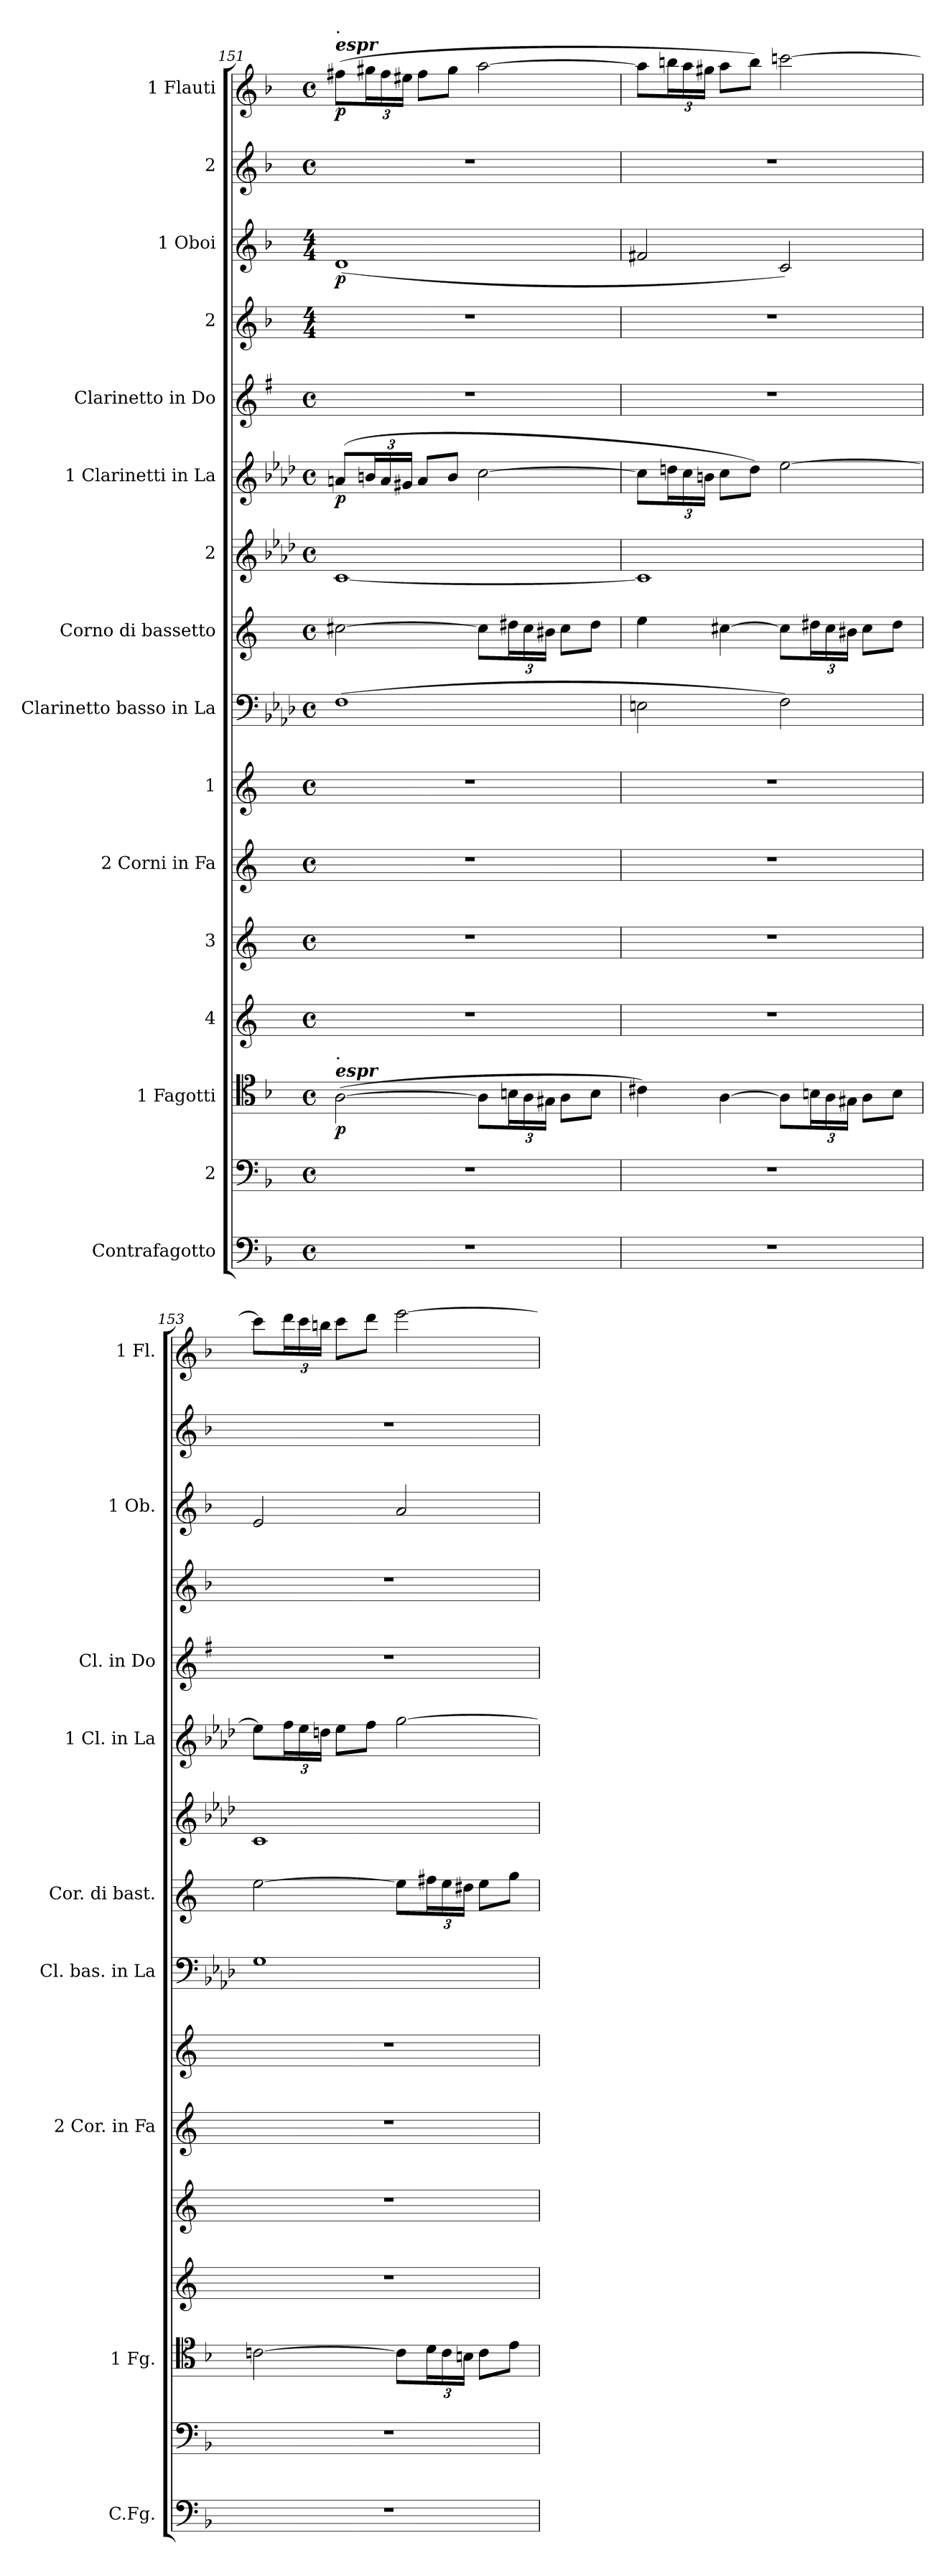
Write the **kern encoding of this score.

**kern	**kern	**kern	**dynam	**kern	**kern	**kern	**kern	**kern	**kern	**kern	**kern	**dynam	**kern	**kern	**kern	**dynam	**kern	**kern	**dynam
*part16	*part15	*part14	*part14	*part13	*part12	*part11	*part10	*part9	*part8	*part7	*part6	*part6	*part5	*part4	*part3	*part3	*part2	*part1	*part1
*staff16	*staff15	*staff14	*staff14	*staff13	*staff12	*staff11	*staff10	*staff9	*staff8	*staff7	*staff6	*staff6	*staff5	*staff4	*staff3	*staff3	*staff2	*staff1	*staff1
*I"Contrafagotto	*I"2	*I"1  Fagotti	*	*I"4	*I"3	*I"2  Corni in Fa	*I"1	*I"Clarinetto basso in La	*I"Corno di bassetto	*I"2	*I"1  Clarinetti in La	*	*I"Clarinetto in Do	*I"2	*I"1  Oboi	*	*I"2	*I"1  Flauti	*
*I'C.Fg.	*	*I'1  Fg.	*	*	*	*I'2  Cor. in Fa	*	*I'Cl. bas. in La	*I'Cor. di bast.	*	*I'1  Cl. in La	*	*I'Cl. in Do	*	*I'1  Ob.	*	*	*I'1  Fl.	*
*clefF4	*clefF4	*clefC4	*	*clefG2	*clefG2	*clefG2	*clefG2	*clefF4	*clefG2	*clefG2	*clefG2	*	*clefG2	*clefG2	*clefG2	*	*clefG2	*clefG2	*
*ITrd7c12	*	*	*	*ITrd4c7	*ITrd4c7	*ITrd4c7	*ITrd4c7	*ITrd2c3	*ITrd4c7	*ITrd2c3	*ITrd2c3	*	*ITrd1c2	*	*	*	*	*	*
*k[b-]	*k[b-]	*k[b-]	*	*k[b-]	*k[b-]	*k[b-]	*k[b-]	*k[b-]	*k[b-]	*k[b-]	*k[b-]	*	*k[b-]	*k[b-]	*k[b-]	*	*k[b-]	*k[b-]	*
*M4/4	*M4/4	*M4/4	*	*M4/4	*M4/4	*M4/4	*M4/4	*M4/4	*M4/4	*M4/4	*M4/4	*	*M4/4	*M4/4	*M4/4	*	*M4/4	*M4/4	*
*met(c)	*met(c)	*met(c)	*	*met(c)	*met(c)	*met(c)	*met(c)	*met(c)	*met(c)	*met(c)	*met(c)	*	*met(c)	*	*	*	*met(c)	*met(c)	*
=151	=151	=151	=151	=151	=151	=151	=151	=151	=151	=151	=151	=151	=151	=151	=151	=151	=151	=151	=151
!	!	!	!	!	!	!	!	!	!	!	!	!	!	!	!	!	!	!LO:TX:a:Bi:t=espr	!
!	!	!	!	!	!	!	!	!	!	!	!	!	!	!	!	!	!	!LO:TX:a:t=.	!
!	!	!LO:TX:a:Bi:t=espr	!	!	!	!	!	!	!	!	!	!	!	!	!	!	!	!	!
!	!	!LO:TX:a:t=.	!	!	!	!	!	!	!	!	!	!	!	!	!	!	!	!	!
!	!	!	!LO:DY:b	!	!	!	!	!	!	!	!	!LO:DY:b	!	!	!	!LO:DY:b	!	!	!LO:DY:b
1r	1r	([2A\	p	1r	1r	1r	1r	(1D	[2f#X\	[1A	(8f#X/L	p	1r	1r	(1d	p	1r	(8ff#X\L	p
*	*	*	*	*	*	*	*	*	*	*	*Xbrackettup	*	*	*	*	*	*	*Xbrackettup	*
.	.	.	.	.	.	.	.	.	.	.	24g#X/L	.	.	.	.	.	.	24gg#X\L	.
.	.	.	.	.	.	.	.	.	.	.	24f#/	.	.	.	.	.	.	24ff#\	.
.	.	.	.	.	.	.	.	.	.	.	24e#X/JJ	.	.	.	.	.	.	24ee#X\JJ	.
.	.	.	.	.	.	.	.	.	.	.	8f#/L	.	.	.	.	.	.	8ff#\L	.
.	.	.	.	.	.	.	.	.	.	.	8g#/J	.	.	.	.	.	.	8gg#\J	.
.	.	8A\L]	.	.	.	.	.	.	8f#\L]	.	[2a\	.	.	.	.	.	.	[2aa\	.
*	*	*Xbrackettup	*	*	*	*	*	*	*Xbrackettup	*	*	*	*	*	*	*	*	*	*
.	.	24Bn\L	.	.	.	.	.	.	24g#X\L	.	.	.	.	.	.	.	.	.	.
.	.	24A\	.	.	.	.	.	.	24f#\	.	.	.	.	.	.	.	.	.	.
.	.	24G#X\JJ	.	.	.	.	.	.	24e#X\JJ	.	.	.	.	.	.	.	.	.	.
.	.	8A\L	.	.	.	.	.	.	8f#\L	.	.	.	.	.	.	.	.	.	.
.	.	8B\J	.	.	.	.	.	.	8g#\J	.	.	.	.	.	.	.	.	.	.
=152	=152	=152	=152	=152	=152	=152	=152	=152	=152	=152	=152	=152	=152	=152	=152	=152	=152	=152	=152
1r	1r	4c#X\)	.	1r	1r	1r	1r	2C#X\	4a\	1A]	8a\L]	.	1r	1r	2f#X/	.	1r	8aa\L]	.
.	.	.	.	.	.	.	.	.	.	.	24bn\L	.	.	.	.	.	.	24bbn\L	.
.	.	.	.	.	.	.	.	.	.	.	24a\	.	.	.	.	.	.	24aa\	.
.	.	.	.	.	.	.	.	.	.	.	24g#X\JJ	.	.	.	.	.	.	24gg#X\JJ	.
.	.	[4A\	.	.	.	.	.	.	[4f#X\	.	8a\L	.	.	.	.	.	.	8aa\L	.
.	.	.	.	.	.	.	.	.	.	.	8b\J)	.	.	.	.	.	.	8bb\J)	.
.	.	8A\L]	.	.	.	.	.	2D\)	8f#\L]	.	[2cc\	.	.	.	2c/)	.	.	[2cccn\	.
.	.	24Bn\L	.	.	.	.	.	.	24g#X\L	.	.	.	.	.	.	.	.	.	.
.	.	24A\	.	.	.	.	.	.	24f#\	.	.	.	.	.	.	.	.	.	.
.	.	24G#X\JJ	.	.	.	.	.	.	24e#X\JJ	.	.	.	.	.	.	.	.	.	.
.	.	8A\L	.	.	.	.	.	.	8f#\L	.	.	.	.	.	.	.	.	.	.
.	.	8B\J	.	.	.	.	.	.	8g#\J	.	.	.	.	.	.	.	.	.	.
=153	=153	=153	=153	=153	=153	=153	=153	=153	=153	=153	=153	=153	=153	=153	=153	=153	=153	=153	=153
1r	1r	[2cni\	.	1r	1r	1r	1r	1E	[2a\	1A	8cc\L]	.	1r	1r	2e/	.	1r	8ccc\L]	.
.	.	.	.	.	.	.	.	.	.	.	24dd\L	.	.	.	.	.	.	24ddd\L	.
.	.	.	.	.	.	.	.	.	.	.	24cc\	.	.	.	.	.	.	24ccc\	.
.	.	.	.	.	.	.	.	.	.	.	24bn\JJ	.	.	.	.	.	.	24bbn\JJ	.
.	.	.	.	.	.	.	.	.	.	.	8cc\L	.	.	.	.	.	.	8ccc\L	.
.	.	.	.	.	.	.	.	.	.	.	8dd\J	.	.	.	.	.	.	8ddd\J	.
.	.	8c\L]	.	.	.	.	.	.	8a\L]	.	[2ee\	.	.	.	2a/	.	.	[2eee\	.
.	.	24d\L	.	.	.	.	.	.	24bn\L	.	.	.	.	.	.	.	.	.	.
.	.	24c\	.	.	.	.	.	.	24a\	.	.	.	.	.	.	.	.	.	.
.	.	24Bn\JJ	.	.	.	.	.	.	24g#X\JJ	.	.	.	.	.	.	.	.	.	.
.	.	8c\L	.	.	.	.	.	.	8a\L	.	.	.	.	.	.	.	.	.	.
.	.	8e\J	.	.	.	.	.	.	8cc\J	.	.	.	.	.	.	.	.	.	.
=	=	=	=	=	=	=	=	=	=	=	=	=	=	=	=	=	=	=	=
*-	*-	*-	*-	*-	*-	*-	*-	*-	*-	*-	*-	*-	*-	*-	*-	*-	*-	*-	*-
